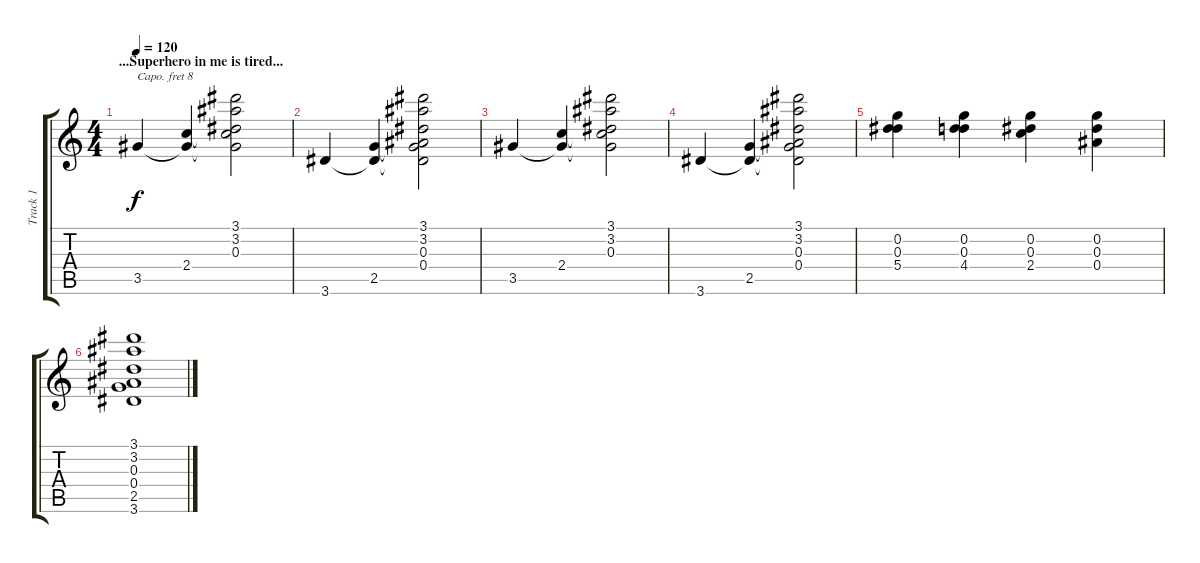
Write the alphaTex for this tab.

\track ("Track 1" "Track 1") {instrument acousticguitarsteel}
\staff {score tabs}
\capo 8
\tuning (E4 B3 G3 D3 A2 E2) {hide}
\ts (4 4)
\section ("" "...Superhero in me is tired...")
\tempo 120
\clef g2
\ks c
3.5.4{dy f} (2.4 3.5{t}).4 (3.1 3.2 0.3 2.4{t} 3.5{t}).2 |
3.6.4 (2.5 3.6{t}).4 (3.1 3.2 0.3 0.4 2.5{t} 3.6{t}).2 |
3.5.4 (2.4 3.5{t}).4 (3.1 3.2 0.3 2.4{t} 3.5{t}).2 |
3.6.4 (2.5 3.6{t}).4 (3.1 3.2 0.3 0.4 2.5{t} 3.6{t}).2 |
(0.2 0.3 5.4).4 (0.2 0.3 4.4).4 (0.2 0.3 2.4).4 (0.2 0.3 0.4).4 |
(3.1 3.2 0.3 0.4 2.5 3.6).1
